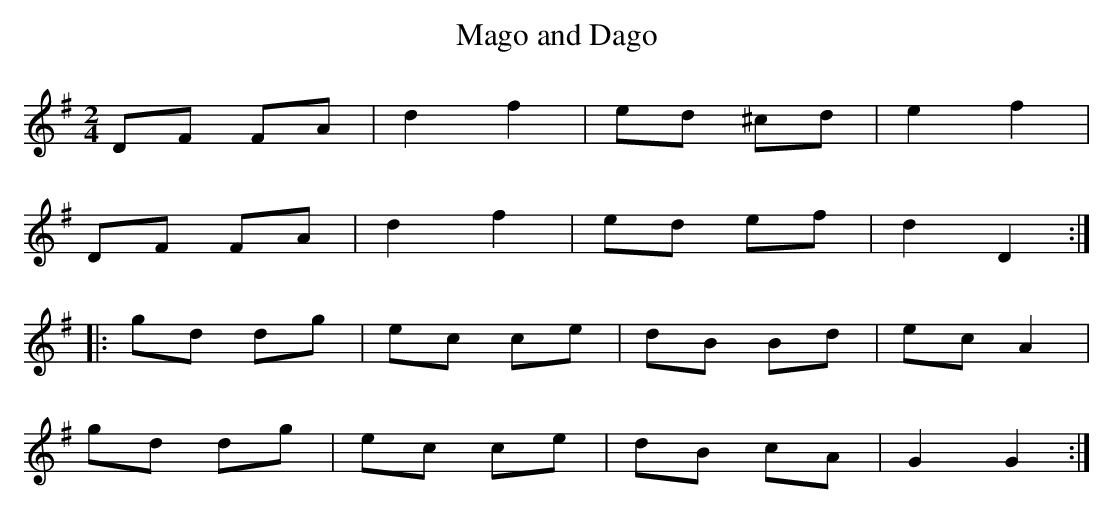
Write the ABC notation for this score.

X:1
T:Mago and Dago
M:2/4
L:1/8
K:G
DF FA|d2f2|ed ^cd|e2f2|
DF FA|d2f2 |ed ef|d2D2:|
|:gd dg|ec ce|dB Bd|ec A2|
gd dg|ec ce|dB cA|G2G2:|
